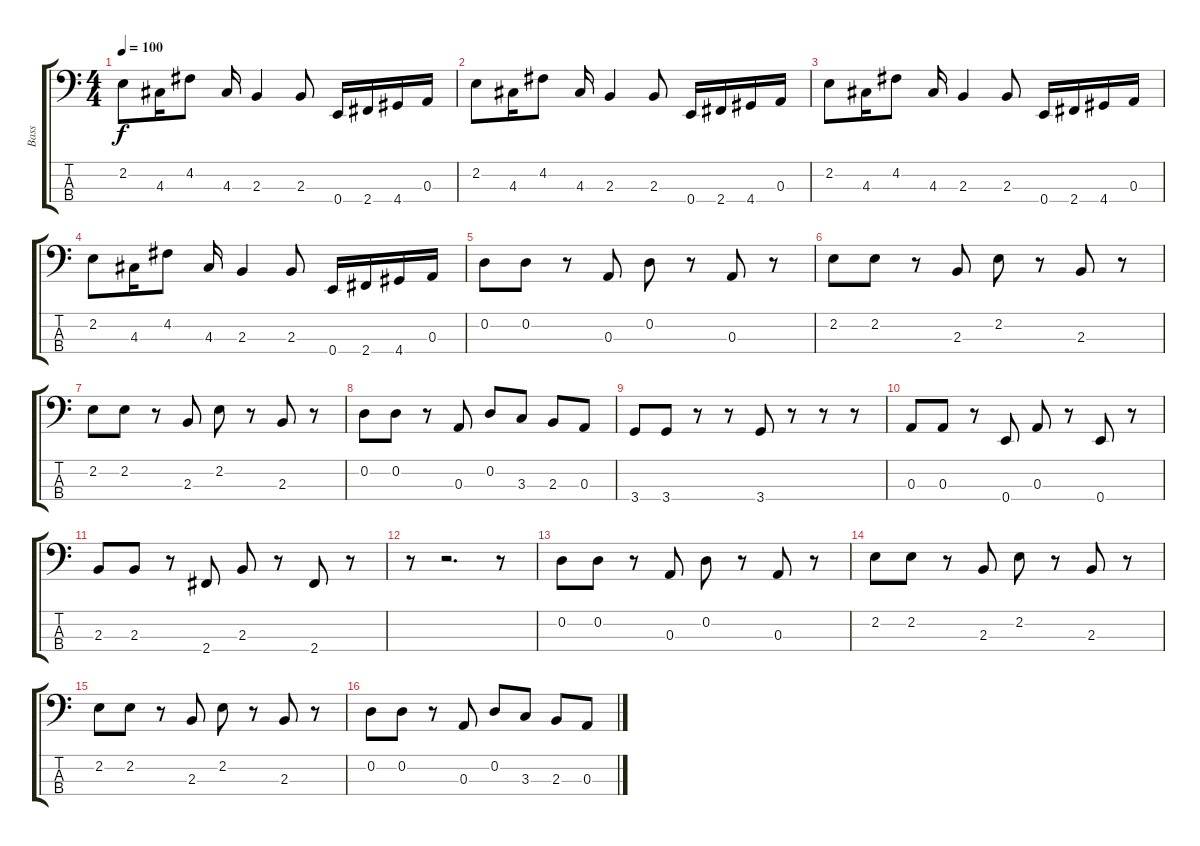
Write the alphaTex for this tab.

\track ("Bass" "Bass") {instrument electricbassfinger}
\staff {score tabs}
\tuning (G2 D2 A1 E1) {hide}
\ts (4 4)
\tempo 100
\clef f4
\ks c
2.2.8{dy f} 4.3.16 4.2.8 4.3.16 2.3.4 2.3.8 0.4.16 2.4.16 4.4.16 0.3.16 |
2.2.8 4.3.16 4.2.8 4.3.16 2.3.4 2.3.8 0.4.16 2.4.16 4.4.16 0.3.16 |
2.2.8 4.3.16 4.2.8 4.3.16 2.3.4 2.3.8 0.4.16 2.4.16 4.4.16 0.3.16 |
2.2.8 4.3.16 4.2.8 4.3.16 2.3.4 2.3.8 0.4.16 2.4.16 4.4.16 0.3.16 |
0.2.8 0.2.8 r.8 0.3.8 0.2.8 r.8 0.3.8 r.8 |
2.2.8 2.2.8 r.8 2.3.8 2.2.8 r.8 2.3.8 r.8 |
2.2.8 2.2.8 r.8 2.3.8 2.2.8 r.8 2.3.8 r.8 |
0.2.8 0.2.8 r.8 0.3.8 0.2.8 3.3.8 2.3.8 0.3.8 |
3.4.8 3.4.8 r.8 r.8 3.4.8 r.8 r.8 r.8 |
0.3.8 0.3.8 r.8 0.4.8 0.3.8 r.8 0.4.8 r.8 |
2.3.8 2.3.8 r.8 2.4.8 2.3.8 r.8 2.4.8 r.8 |
r.8 r.2{d} r.8 |
0.2.8 0.2.8 r.8 0.3.8 0.2.8 r.8 0.3.8 r.8 |
2.2.8 2.2.8 r.8 2.3.8 2.2.8 r.8 2.3.8 r.8 |
2.2.8 2.2.8 r.8 2.3.8 2.2.8 r.8 2.3.8 r.8 |
0.2.8 0.2.8 r.8 0.3.8 0.2.8 3.3.8 2.3.8 0.3.8
